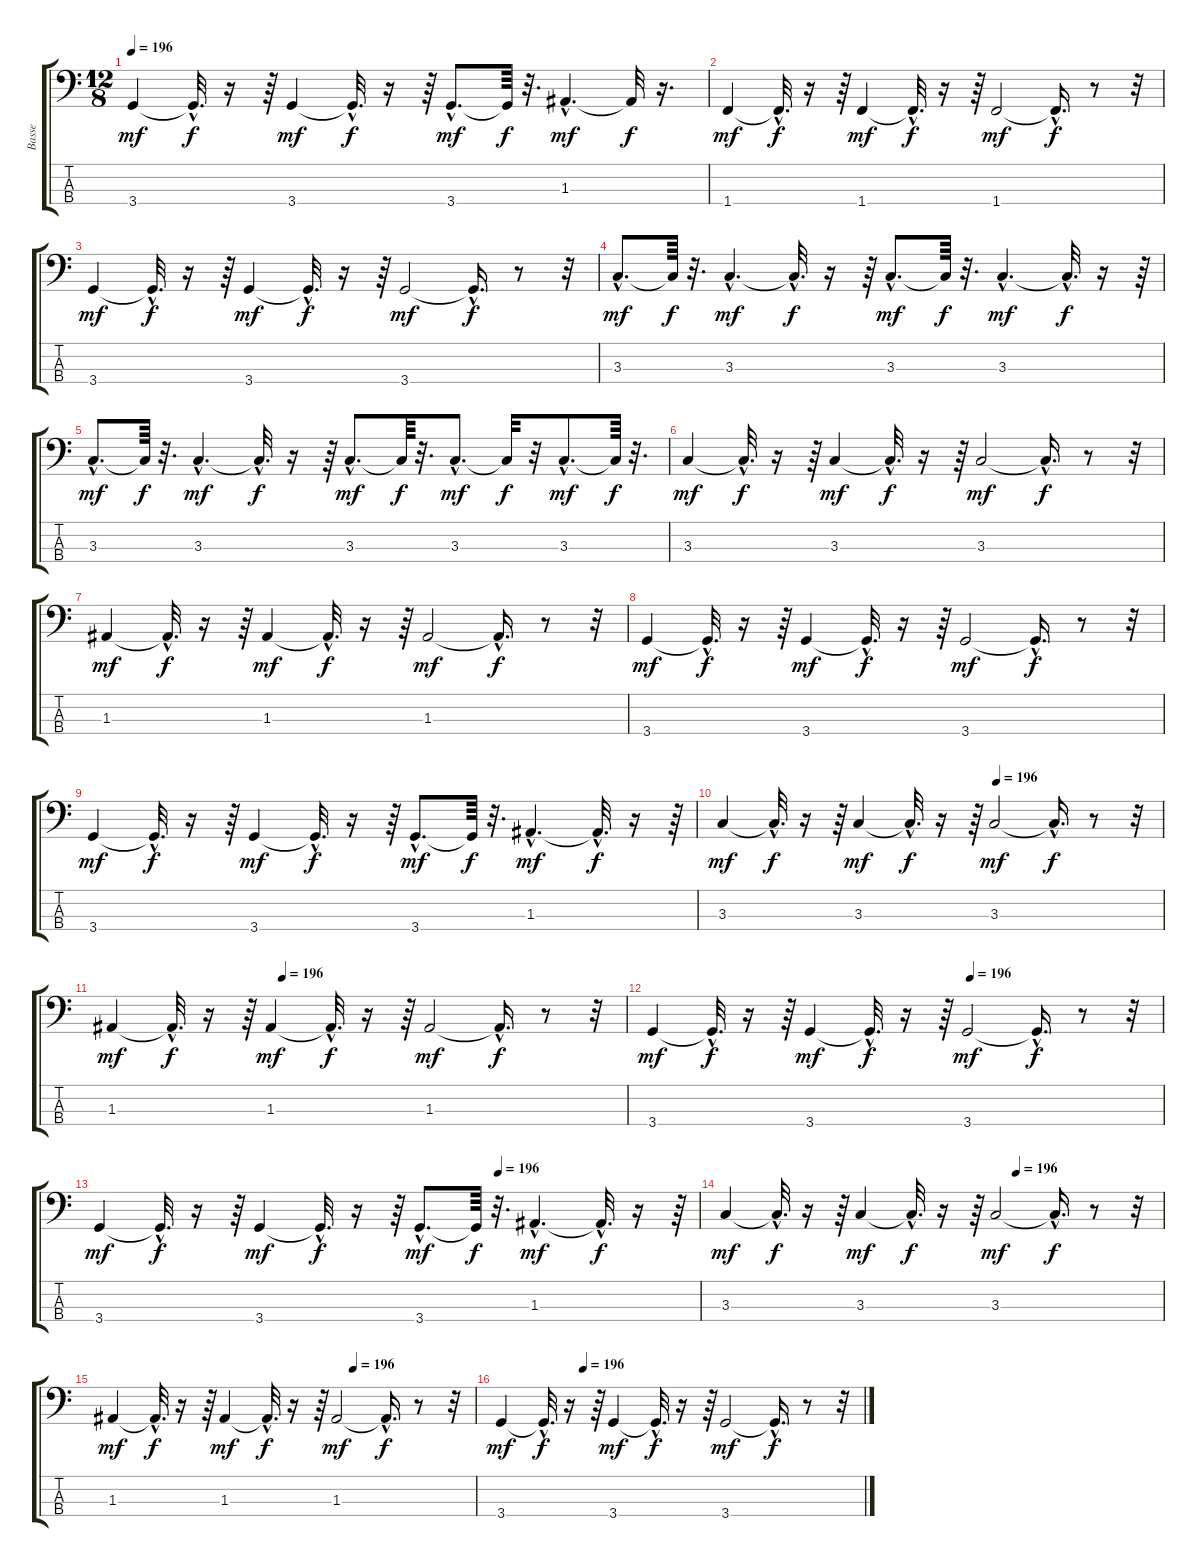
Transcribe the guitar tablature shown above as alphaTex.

\track ("Basse" "Basse") {instrument acousticbass}
\staff {score tabs}
\tuning (G2 D2 A1 E1) {hide}
\ts (12 8)
\tempo 196
\clef f4
\ks c
3.4.4{dy mf} 3.4{hac t}.32{d dy f} r.16 r.64 3.4.4{dy mf} 3.4{hac t}.32{d dy f} r.16 r.64 3.4{hac}.8{d dy mf} 3.4{t}.64{dy f} r.32{d} 1.3{hac}.4{d dy mf} 1.3{t}.32{dy f} r.16{d} |
1.4.4{dy mf} 1.4{hac t}.32{d dy f} r.16 r.64 1.4.4{dy mf} 1.4{hac t}.32{d dy f} r.16 r.64 1.4.2{dy mf} 1.4{hac t}.16{d dy f} r.8 r.32 |
3.4.4{dy mf} 3.4{hac t}.32{d dy f} r.16 r.64 3.4.4{dy mf} 3.4{hac t}.32{d dy f} r.16 r.64 3.4.2{dy mf} 3.4{hac t}.16{d dy f} r.8 r.32 |
3.3{hac}.8{d dy mf} 3.3{t}.64{dy f} r.32{d} 3.3{hac}.4{d dy mf} 3.3{hac t}.32{d dy f} r.16 r.64 3.3{hac}.8{d dy mf} 3.3{t}.64{dy f} r.32{d} 3.3{hac}.4{d dy mf} 3.3{hac t}.32{d dy f} r.16 r.64 |
3.3{hac}.8{d dy mf} 3.3{t}.64{dy f} r.32{d} 3.3{hac}.4{d dy mf} 3.3{hac t}.32{d dy f} r.16 r.64 3.3{hac}.8{d dy mf} 3.3{t}.64{dy f} r.32{d} 3.3{hac}.8{d dy mf} 3.3{t}.32{dy f} r.32 3.3{hac}.8{d dy mf} 3.3{t}.64{dy f} r.32{d} |
3.3.4{dy mf} 3.3{hac t}.32{d dy f} r.16 r.64 3.3.4{dy mf} 3.3{hac t}.32{d dy f} r.16 r.64 3.3.2{dy mf} 3.3{hac t}.16{d dy f} r.8 r.32 |
1.3.4{dy mf} 1.3{hac t}.32{d dy f} r.16 r.64 1.3.4{dy mf} 1.3{hac t}.32{d dy f} r.16 r.64 1.3.2{dy mf} 1.3{hac t}.16{d dy f} r.8 r.32 |
3.4.4{dy mf} 3.4{hac t}.32{d dy f} r.16 r.64 3.4.4{dy mf} 3.4{hac t}.32{d dy f} r.16 r.64 3.4.2{dy mf} 3.4{hac t}.16{d dy f} r.8 r.32 |
3.4.4{dy mf} 3.4{hac t}.32{d dy f} r.16 r.64 3.4.4{dy mf} 3.4{hac t}.32{d dy f} r.16 r.64 3.4{hac}.8{d dy mf} 3.4{t}.64{dy f} r.32{d} 1.3{hac}.4{d dy mf} 1.3{hac t}.32{d dy f} r.16 r.64 |
\tempo (196 0.625)
3.3.4{dy mf} 3.3{hac t}.32{d dy f} r.16 r.64 3.3.4{dy mf} 3.3{hac t}.32{d dy f} r.16 r.64 3.3.2{dy mf} 3.3{hac t}.16{d dy f} r.8 r.32 |
\tempo (196 0.3333333333333333)
1.3.4{dy mf} 1.3{hac t}.32{d dy f} r.16 r.64 1.3.4{dy mf} 1.3{hac t}.32{d dy f} r.16 r.64 1.3.2{dy mf} 1.3{hac t}.16{d dy f} r.8 r.32 |
\tempo (196 0.625)
3.4.4{dy mf} 3.4{hac t}.32{d dy f} r.16 r.64 3.4.4{dy mf} 3.4{hac t}.32{d dy f} r.16 r.64 3.4.2{dy mf} 3.4{hac t}.16{d dy f} r.8 r.32 |
\tempo (196 0.6666666666666666)
3.4.4{dy mf} 3.4{hac t}.32{d dy f} r.16 r.64 3.4.4{dy mf} 3.4{hac t}.32{d dy f} r.16 r.64 3.4{hac}.8{d dy mf} 3.4{t}.64{dy f} r.32{d} 1.3{hac}.4{d dy mf} 1.3{hac t}.32{d dy f} r.16 r.64 |
\tempo (196 0.6666666666666666)
3.3.4{dy mf} 3.3{hac t}.32{d dy f} r.16 r.64 3.3.4{dy mf} 3.3{hac t}.32{d dy f} r.16 r.64 3.3.2{dy mf} 3.3{hac t}.16{d dy f} r.8 r.32 |
\tempo (196 0.6666666666666666)
1.3.4{dy mf} 1.3{hac t}.32{d dy f} r.16 r.64 1.3.4{dy mf} 1.3{hac t}.32{d dy f} r.16 r.64 1.3.2{dy mf} 1.3{hac t}.16{d dy f} r.8 r.32 |
\tempo (196 0.22916666666666666)
3.4.4{dy mf} 3.4{hac t}.32{d dy f} r.16 r.64 3.4.4{dy mf} 3.4{hac t}.32{d dy f} r.16 r.64 3.4.2{dy mf} 3.4{hac t}.16{d dy f} r.8 r.32
